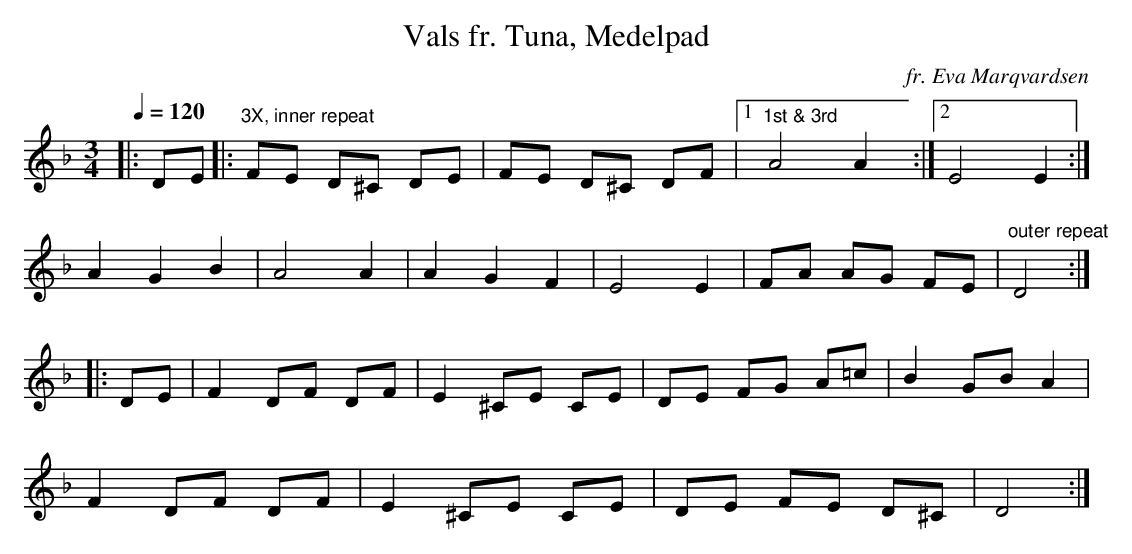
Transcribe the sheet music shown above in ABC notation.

X:1
T:Vals fr. Tuna, Medelpad
C:fr. Eva Marqvardsen
Q:1/4=120     %Tempo
M:3/4     %Meter
L:1/8   %ref note value
K:Dm
|: DE |:"3X, inner repeat"FE D^C DE |FE D^C DF |1 "1st & 3rd"A4 A2[] [] [] [] :|2 E4 E2 :|
 A2 G2 B2 |A4 A2 |A2 G2 F2 |E4 E2 |FA AG FE |"outer repeat"D4  :|
|:DE | F2 DF DF |E2 ^CE CE |DE FG A=c |B2 GB A2 |
F2 DF DF |E2 ^CE CE |DE FE D^C |D4  :|
